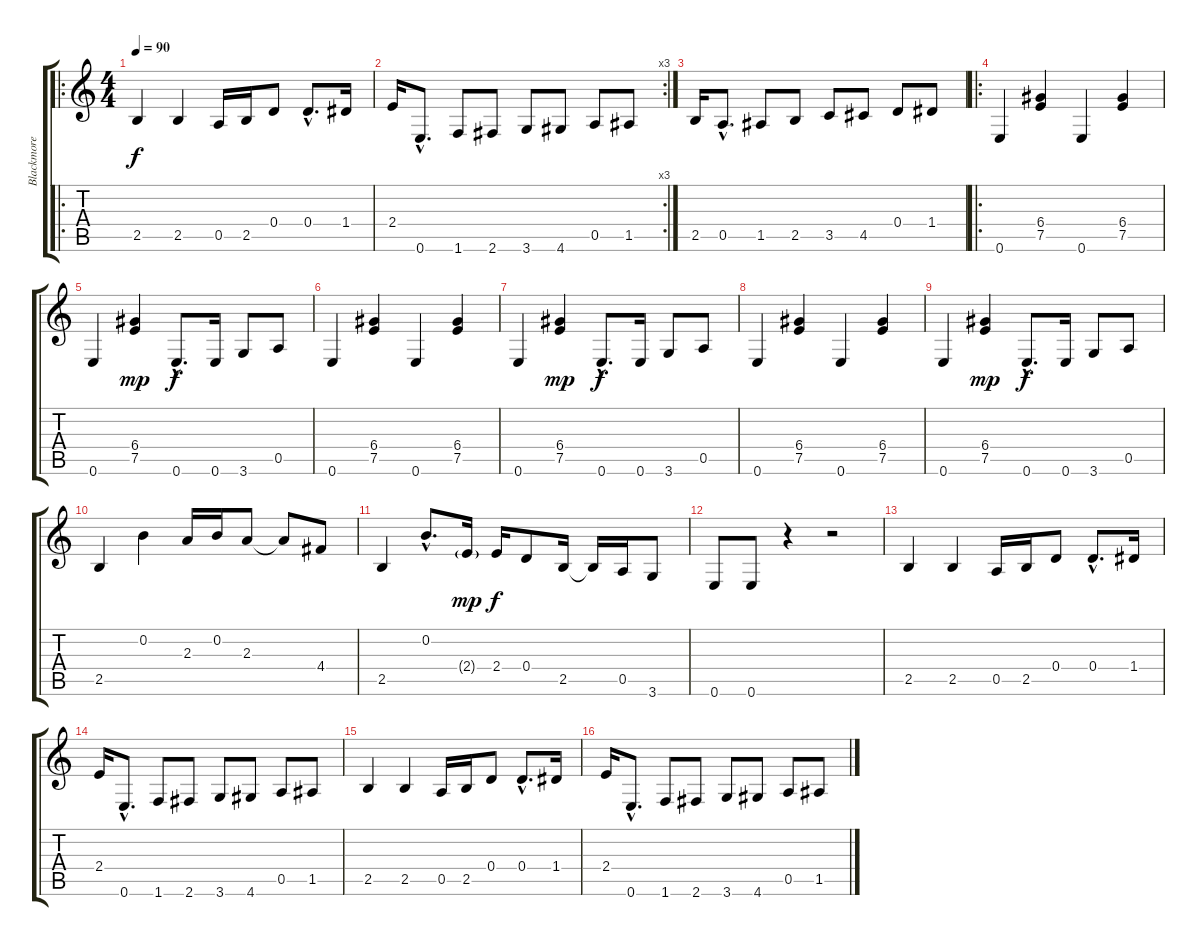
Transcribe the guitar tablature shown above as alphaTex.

\track ("Blackmore" "Blackmore") {instrument distortionguitar}
\staff {score tabs}
\tuning (E4 B3 G3 D3 A2 E2) {hide}
\ro
\ts (4 4)
\tempo 90
\clef g2
\ks c
2.5.4{dy f instrument distortionguitar} 2.5.4 0.5.16 2.5.16 0.4.8 0.4{hac}.8{d} 1.4.16 |
\rc 3
2.4.16 0.6{hac}.8{d} 1.6.8 2.6.8 3.6.8 4.6.8 0.5.8 1.5.8 |
2.5.16 0.5{hac}.8{d} 1.5.8 2.5.8 3.5.8 4.5.8 0.4.8 1.4.8 |
\ro
0.6.4 (6.4 7.5).4 0.6.4 (6.4 7.5).4 |
0.6.4 (6.4 7.5).4{dy mp} 0.6{hac}.8{d dy f} 0.6.16 3.6.8 0.5.8 |
0.6.4 (6.4 7.5).4 0.6.4 (6.4 7.5).4 |
0.6.4 (6.4 7.5).4{dy mp} 0.6{hac}.8{d dy f} 0.6.16 3.6.8 0.5.8 |
0.6.4 (6.4 7.5).4 0.6.4 (6.4 7.5).4 |
0.6.4 (6.4 7.5).4{dy mp} 0.6{hac}.8{d dy f} 0.6.16 3.6.8 0.5.8 |
2.5.4 0.2.4 2.3.16 0.2.16 2.3.8 2.3{t}.8 4.4.8 |
2.5.4 0.2{hac}.8{d} 2.4{g}.16{dy mp} 2.4.16{dy f} 0.4.8 2.5.16 2.5{t}.16 0.5.16 3.6.8 |
0.6.8 0.6.8 r.4 r.2 |
2.5.4 2.5.4 0.5.16 2.5.16 0.4.8 0.4{hac}.8{d} 1.4.16 |
2.4.16 0.6{hac}.8{d} 1.6.8 2.6.8 3.6.8 4.6.8 0.5.8 1.5.8 |
2.5.4 2.5.4 0.5.16 2.5.16 0.4.8 0.4{hac}.8{d} 1.4.16 |
2.4.16 0.6{hac}.8{d} 1.6.8 2.6.8 3.6.8 4.6.8 0.5.8 1.5.8
